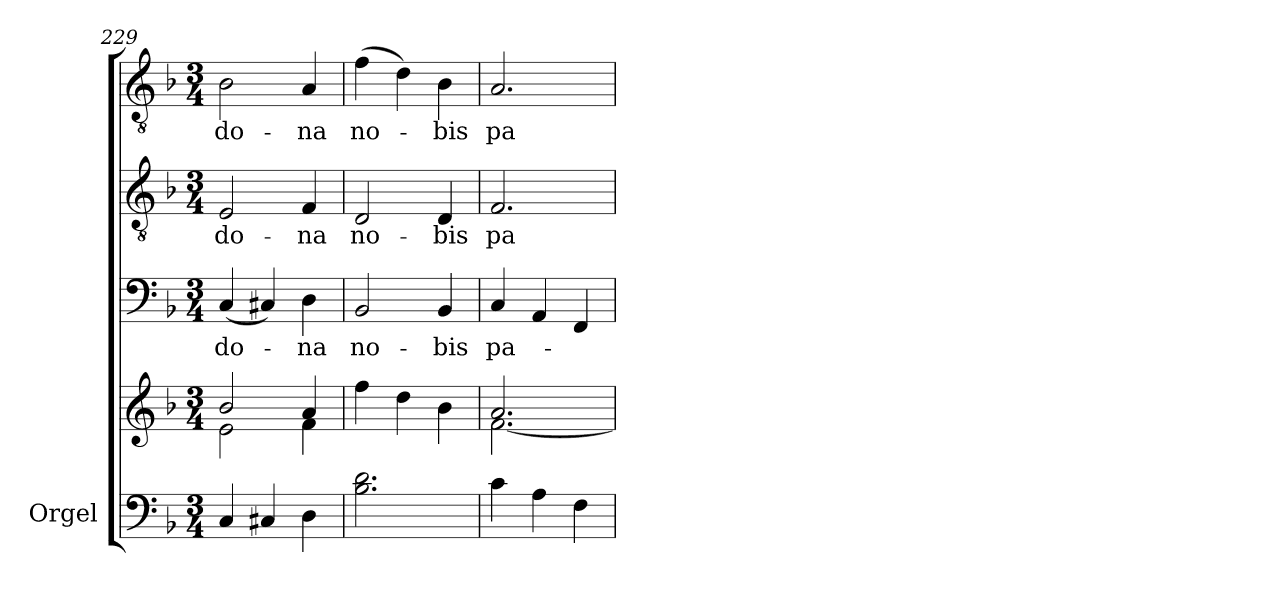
**kern	**kern	**kern	**text	**kern	**text	**kern	**text
*part4	*part4	*part3	*part3	*part2	*part2	*part1	*part1
*staff5	*staff4	*staff3	*staff3	*staff2	*staff2	*staff1	*staff1
*I"Orgel	*	*	*	*	*	*	*
*I'Org.	*	*	*	*	*	*	*
*clefF4	*clefG2	*clefF4	*	*clefGv2	*	*clefGv2	*
*k[b-]	*k[b-]	*k[b-]	*	*k[b-]	*	*k[b-]	*
*F:	*F:	*F:	*	*F:	*	*F:	*
*M3/4	*M3/4	*M3/4	*	*M3/4	*	*M3/4	*
=229	=229	=229	=229	=229	=229	=229	=229
*	*^	*	*	*	*	*	*
!	!	!	!	!LO:LY:b	!	!LO:LY:b	!	!LO:LY:b
4C/	2b-/	2e\	(<4C/	do-	2E/	do-	2B-\	do-
4C#X/	.	.	4C#X/)	.	.	.	.	.
!	!	!	!	!LO:LY:b	!	!LO:LY:b	!	!LO:LY:b
4D\	4a/	4f\	4D\	-na	4F/	-na	4A/	-na
=230	=230	=230	=230	=230	=230	=230	=230	=230
!	!	!	!	!LO:LY:b	!	!LO:LY:b	!	!LO:LY:b
*	*v	*v	*	*	*	*	*	*
2.B-\ 2.d\	4ff\	2BB-/	no-	2D/	no-	(>4f\	no-
.	4dd\	.	.	.	.	4d\)	.
!	!	!	!LO:LY:b	!	!LO:LY:b	!	!LO:LY:b
.	4b-\	4BB-/	-bis	4D/	-bis	4B-\	-bis
=231	=231	=231	=231	=231	=231	=231	=231
*	*^	*	*	*	*	*	*
!	!	!	!	!LO:LY:b	!	!LO:LY:b	!	!LO:LY:b
4c\	2.a/	[<2.f\	4C/	pa-	2.F/	pa-	2.A/	pa-
4A\	.	.	4AA/	.	.	.	.	.
4F\	.	.	4FF/	.	.	.	.	.
*	*v	*v	*	*	*	*	*	*
=	=	=	=	=	=	=	=
*-	*-	*-	*-	*-	*-	*-	*-
